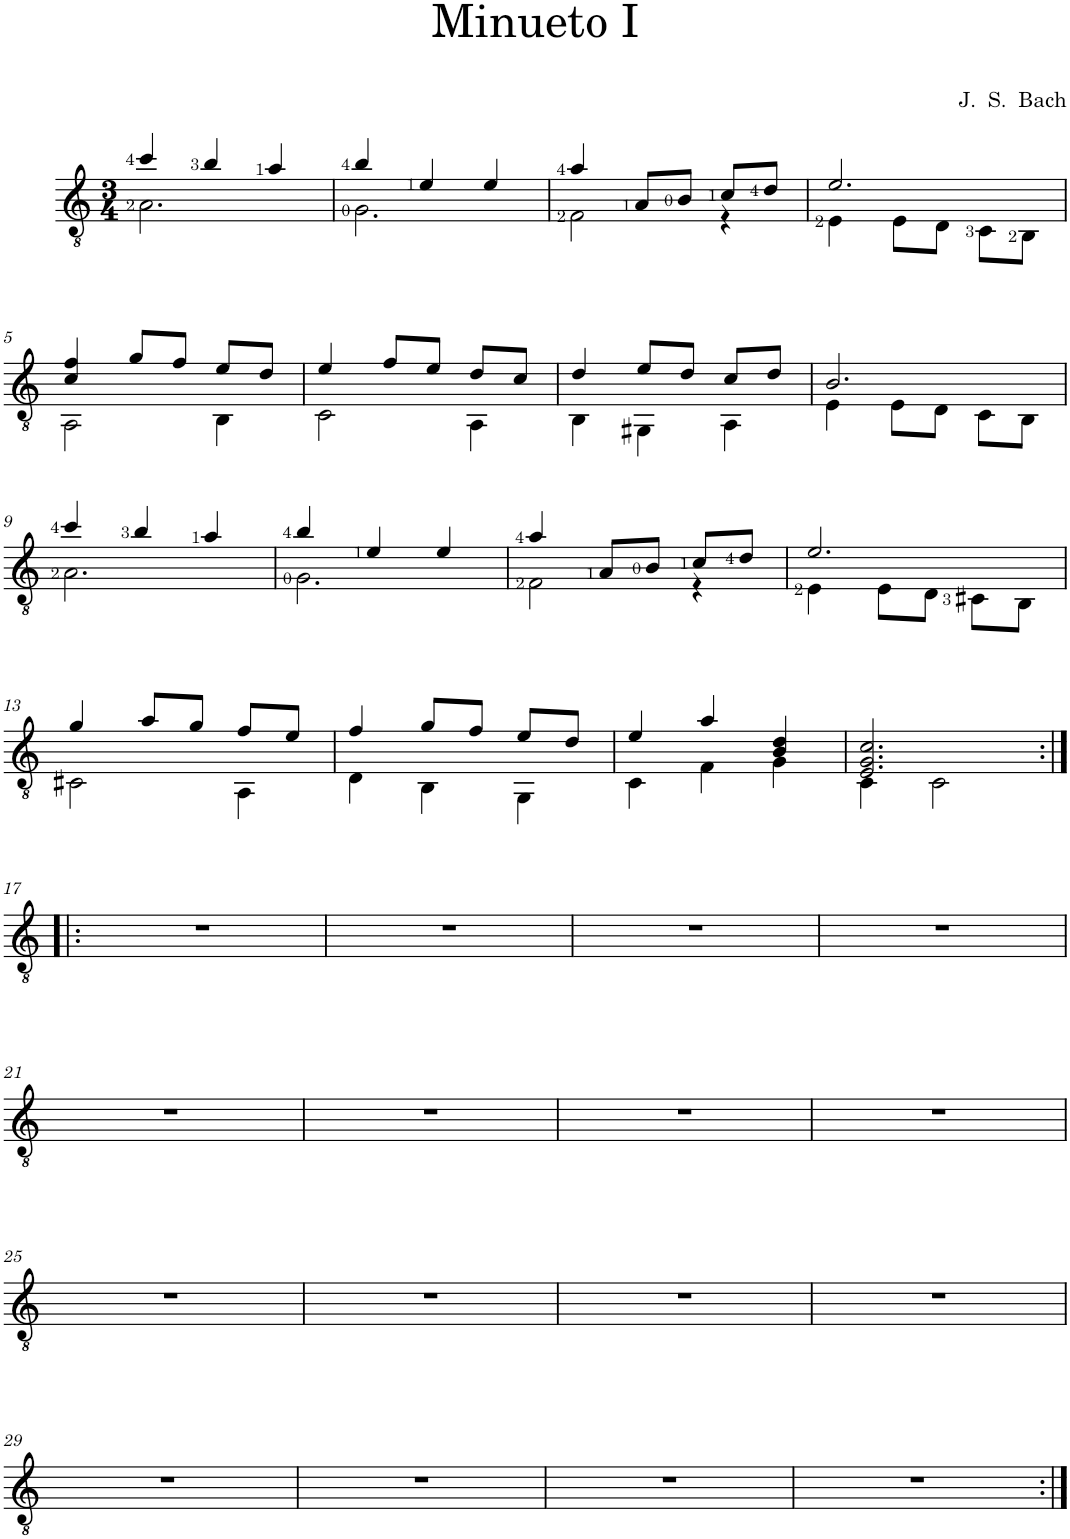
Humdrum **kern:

**kern
*part1
*staff1
*I"Classical Guitar
*I'Guit.
*clefGv2
*k[]
*M3/4
=1
*^
4cc/	2.A\
4b/	.
4a/	.
=2	=2
4b/	2.G\
4e/	.
4e/	.
=3	=3
4a/	2F\
8A/L	.
8B/J	.
8c/L	4r
8d/J	.
=4	=4
2.e/	4E\
.	8E\L
.	8D\J
.	8C\L
.	8BB\J
!!LO:LB:g=z	!!
=5	=5
4c/ 4f/	2AA\
8g/L	.
8f/J	.
8e/L	4BB\
8d/J	.
=6	=6
4e/	2C\
8f/L	.
8e/J	.
8d/L	4AA\
8c/J	.
=7	=7
4d/	4BB\
8e/L	4GG#X\
8d/J	.
8c/L	4AA\
8d/J	.
=8	=8
2.B/	4E\
.	8E\L
.	8D\J
.	8C\L
.	8BB\J
!!LO:LB:g=z	!!
=9	=9
4cc/	2.A\
4b/	.
4a/	.
=10	=10
4b/	2.G\
4e/	.
4e/	.
=11	=11
4a/	2F\
8A/L	.
8B/J	.
8c/L	4r
8d/J	.
=12	=12
2.e/	4E\
.	8E\L
.	8D\J
.	8C#X\L
.	8BB\J
!!LO:LB:g=z	!!
=13	=13
4g/	2C#X\
8a/L	.
8g/J	.
8f/L	4AA\
8e/J	.
=14	=14
4f/	4D\
8g/L	4BB\
8f/J	.
8e/L	4GG\
8d/J	.
=15	=15
4e/	4C\
4a/	4F\
4B/ 4d/	4G\
=16	=16
2.E/ 2.G/ 2.c/	4C\
.	2C\
*v	*v
!!LO:LB:g=z
=17:|!|:
2.r
=18
2.r
=19
2.r
=20
2.r
!!LO:LB:g=z
=21
2.r
=22
2.r
=23
2.r
=24
2.r
!!LO:LB:g=z
=25
2.r
=26
2.r
=27
2.r
=28
2.r
!!LO:LB:g=z
=29
2.r
=30
2.r
=31
2.r
=32
2.r
=:|!
*-
